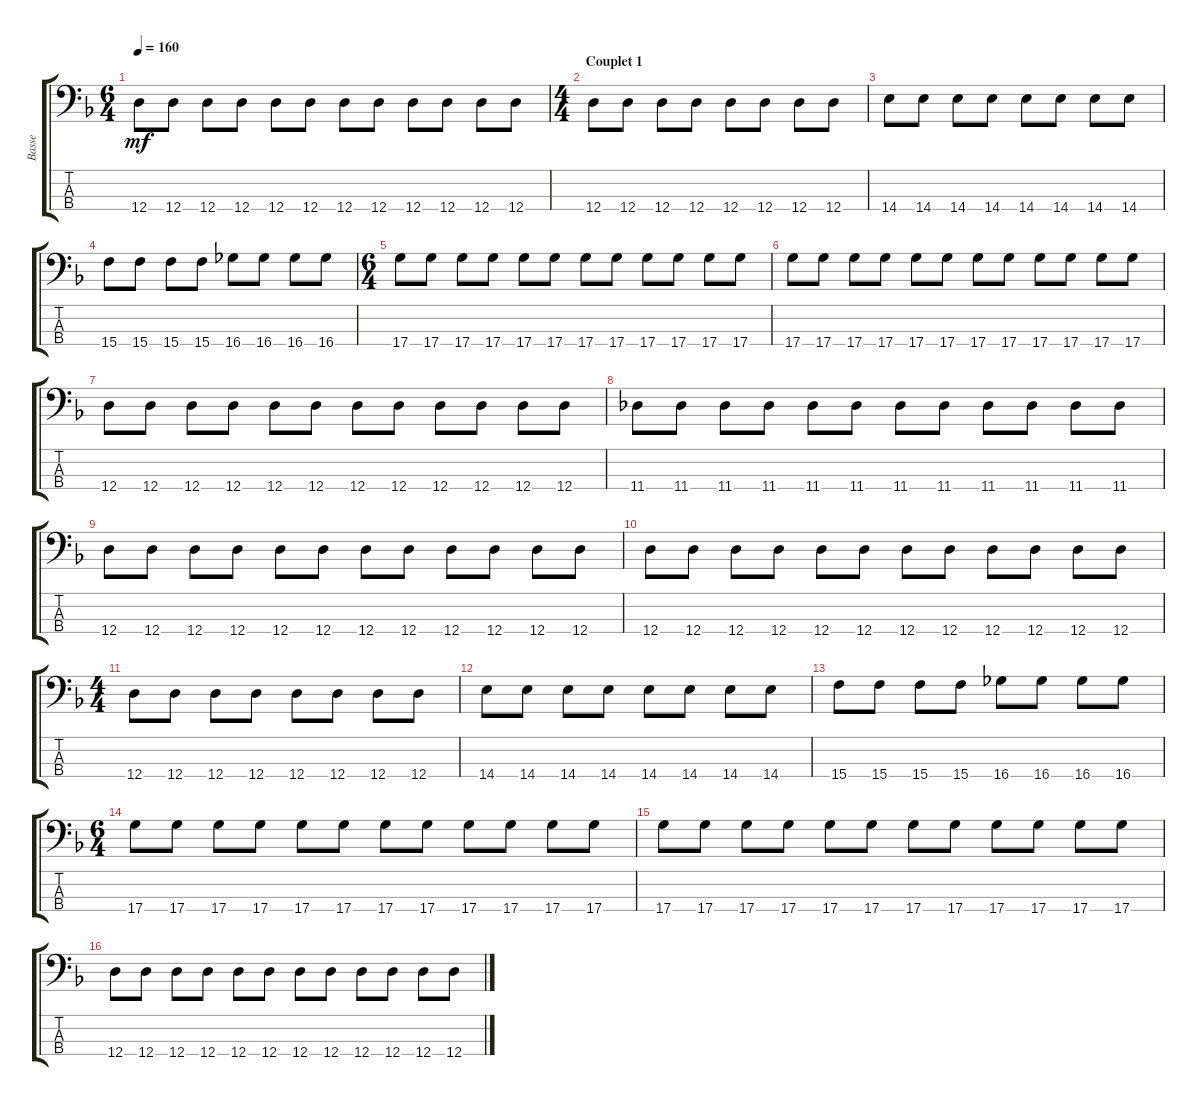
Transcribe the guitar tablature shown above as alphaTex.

\track ("Basse" "Basse") {instrument electricbassfinger}
\staff {score tabs}
\tuning (G2 D2 A1 D1) {hide}
\ts (6 4)
\tempo 160
\clef f4
\ks f
12.4.8{dy mf} 12.4.8 12.4.8 12.4.8 12.4.8 12.4.8 12.4.8 12.4.8 12.4.8 12.4.8 12.4.8 12.4.8 |
\ts (4 4)
\section ("" "Couplet 1")
12.4.8 12.4.8 12.4.8 12.4.8 12.4.8 12.4.8 12.4.8 12.4.8 |
14.4.8 14.4.8 14.4.8 14.4.8 14.4.8 14.4.8 14.4.8 14.4.8 |
15.4.8 15.4.8 15.4.8 15.4.8 16.4.8 16.4.8 16.4.8 16.4.8 |
\ts (6 4)
17.4.8 17.4.8 17.4.8 17.4.8 17.4.8 17.4.8 17.4.8 17.4.8 17.4.8 17.4.8 17.4.8 17.4.8 |
17.4.8 17.4.8 17.4.8 17.4.8 17.4.8 17.4.8 17.4.8 17.4.8 17.4.8 17.4.8 17.4.8 17.4.8 |
12.4.8 12.4.8 12.4.8 12.4.8 12.4.8 12.4.8 12.4.8 12.4.8 12.4.8 12.4.8 12.4.8 12.4.8 |
11.4.8 11.4.8 11.4.8 11.4.8 11.4.8 11.4.8 11.4.8 11.4.8 11.4.8 11.4.8 11.4.8 11.4.8 |
12.4.8 12.4.8 12.4.8 12.4.8 12.4.8 12.4.8 12.4.8 12.4.8 12.4.8 12.4.8 12.4.8 12.4.8 |
12.4.8 12.4.8 12.4.8 12.4.8 12.4.8 12.4.8 12.4.8 12.4.8 12.4.8 12.4.8 12.4.8 12.4.8 |
\ts (4 4)
12.4.8 12.4.8 12.4.8 12.4.8 12.4.8 12.4.8 12.4.8 12.4.8 |
14.4.8 14.4.8 14.4.8 14.4.8 14.4.8 14.4.8 14.4.8 14.4.8 |
15.4.8 15.4.8 15.4.8 15.4.8 16.4.8 16.4.8 16.4.8 16.4.8 |
\ts (6 4)
17.4.8 17.4.8 17.4.8 17.4.8 17.4.8 17.4.8 17.4.8 17.4.8 17.4.8 17.4.8 17.4.8 17.4.8 |
17.4.8 17.4.8 17.4.8 17.4.8 17.4.8 17.4.8 17.4.8 17.4.8 17.4.8 17.4.8 17.4.8 17.4.8 |
12.4.8 12.4.8 12.4.8 12.4.8 12.4.8 12.4.8 12.4.8 12.4.8 12.4.8 12.4.8 12.4.8 12.4.8
